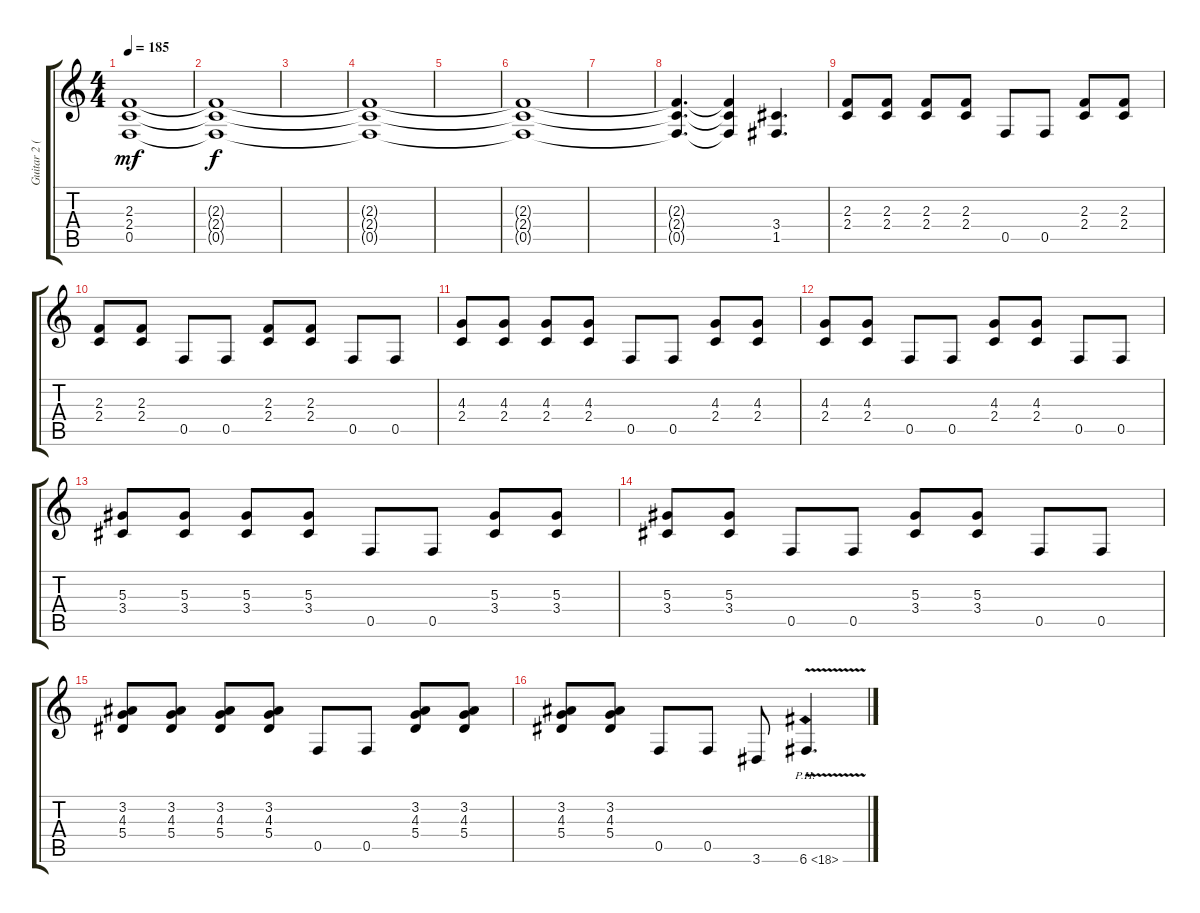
\track ("Guitar 2 (Lead)" "Guitar 2 (") {instrument distortionguitar}
\staff {score tabs}
\tuning (C4 G3 Eb3 Bb2 F2 C2) {hide}
\ts (4 4)
\tempo 185
\clef g2
\ks c
(2.3 2.4 0.5).1{dy mf instrument distortionguitar} |
(2.3{t} 2.4{t} 0.5{t}).1{dy f} |
|
(2.3{t} 2.4{t} 0.5{t}).1 |
|
(2.3{t} 2.4{t} 0.5{t}).1 |
|
(2.3{t} 2.4{t} 0.5{t}).4{d} (2.3{t} 2.4{t} 0.5{t}).4 (3.4 1.5).4{d} |
(2.3 2.4).8 (2.3 2.4).8 (2.3 2.4).8 (2.3 2.4).8 0.5.8 0.5.8 (2.3 2.4).8 (2.3 2.4).8 |
(2.3 2.4).8 (2.3 2.4).8 0.5.8 0.5.8 (2.3 2.4).8 (2.3 2.4).8 0.5.8 0.5.8 |
(4.3 2.4).8 (4.3 2.4).8 (4.3 2.4).8 (4.3 2.4).8 0.5.8 0.5.8 (4.3 2.4).8 (4.3 2.4).8 |
(4.3 2.4).8 (4.3 2.4).8 0.5.8 0.5.8 (4.3 2.4).8 (4.3 2.4).8 0.5.8 0.5.8 |
(5.3 3.4).8 (5.3 3.4).8 (5.3 3.4).8 (5.3 3.4).8 0.5.8 0.5.8 (5.3 3.4).8 (5.3 3.4).8 |
(5.3 3.4).8 (5.3 3.4).8 0.5.8 0.5.8 (5.3 3.4).8 (5.3 3.4).8 0.5.8 0.5.8 |
(3.2 4.3 5.4).8 (3.2 4.3 5.4).8 (3.2 4.3 5.4).8 (3.2 4.3 5.4).8 0.5.8 0.5.8 (3.2 4.3 5.4).8 (3.2 4.3 5.4).8 |
(3.2 4.3 5.4).8 (3.2 4.3 5.4).8 0.5.8 0.5.8 3.6.8 6.6{ph 12 v}.4{d}
